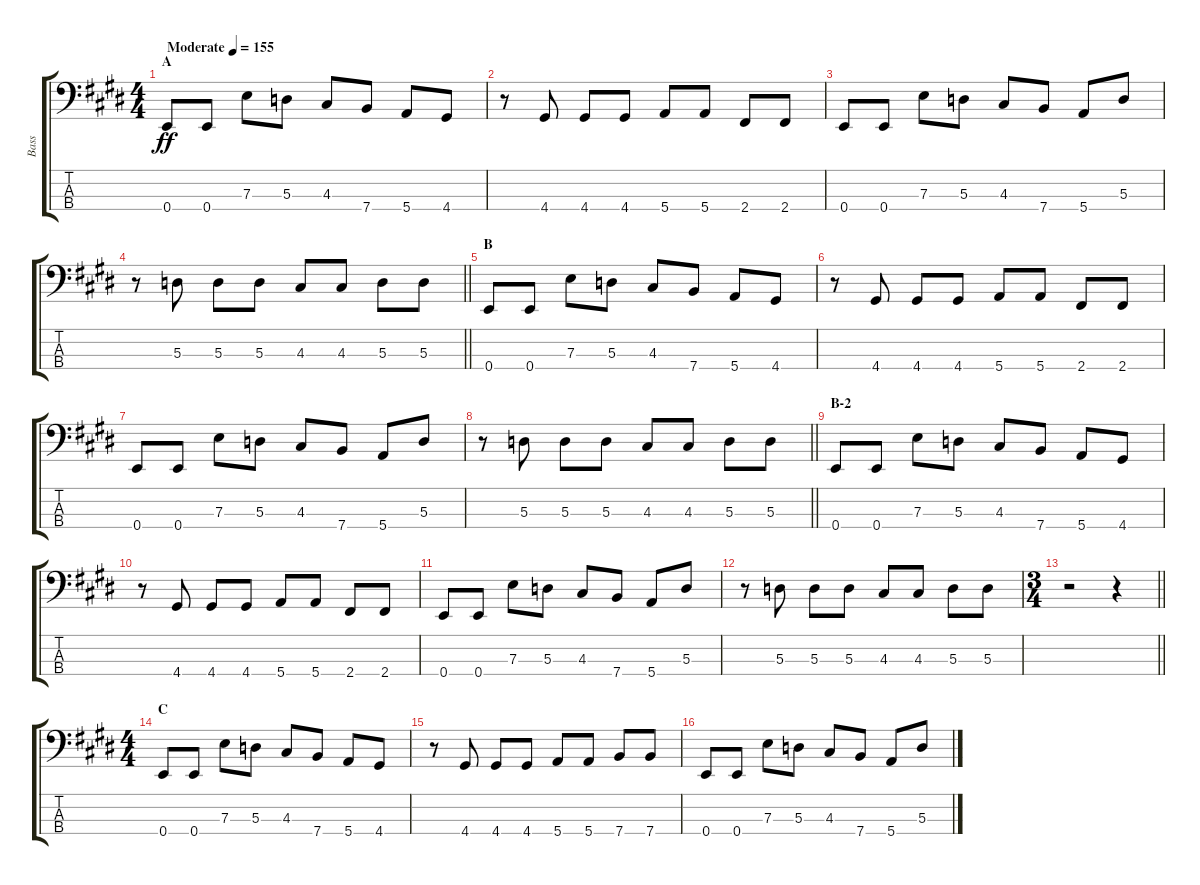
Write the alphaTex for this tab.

\track ("Bass" "Bass") {instrument electricbasspick}
\staff {score tabs}
\tuning (G2 D2 A1 E1) {hide}
\ts (4 4)
\section ("" "A")
\tempo (155 "Moderate")
\clef f4
\ks e
0.4.8{dy ff instrument electricbasspick} 0.4.8 7.3.8 5.3.8 4.3.8 7.4.8 5.4.8 4.4.8 |
r.8 4.4.8 4.4.8 4.4.8 5.4.8 5.4.8 2.4.8 2.4.8 |
0.4.8 0.4.8 7.3.8 5.3.8 4.3.8 7.4.8 5.4.8 5.3.8 |
\barLineRight lightlight
r.8 5.3.8 5.3.8 5.3.8 4.3.8 4.3.8 5.3.8 5.3.8 |
\section ("" "B")
0.4.8 0.4.8 7.3.8 5.3.8 4.3.8 7.4.8 5.4.8 4.4.8 |
r.8 4.4.8 4.4.8 4.4.8 5.4.8 5.4.8 2.4.8 2.4.8 |
0.4.8 0.4.8 7.3.8 5.3.8 4.3.8 7.4.8 5.4.8 5.3.8 |
\barLineRight lightlight
r.8 5.3.8 5.3.8 5.3.8 4.3.8 4.3.8 5.3.8 5.3.8 |
\section ("" "B-2")
0.4.8 0.4.8 7.3.8 5.3.8 4.3.8 7.4.8 5.4.8 4.4.8 |
r.8 4.4.8 4.4.8 4.4.8 5.4.8 5.4.8 2.4.8 2.4.8 |
0.4.8 0.4.8 7.3.8 5.3.8 4.3.8 7.4.8 5.4.8 5.3.8 |
r.8 5.3.8 5.3.8 5.3.8 4.3.8 4.3.8 5.3.8 5.3.8 |
\ts (3 4)
\barLineRight lightlight
r.2 r.4 |
\ts (4 4)
\section ("" "C")
0.4.8 0.4.8 7.3.8 5.3.8 4.3.8 7.4.8 5.4.8 4.4.8 |
r.8 4.4.8 4.4.8 4.4.8 5.4.8 5.4.8 7.4.8 7.4.8 |
0.4.8 0.4.8 7.3.8 5.3.8 4.3.8 7.4.8 5.4.8 5.3.8
